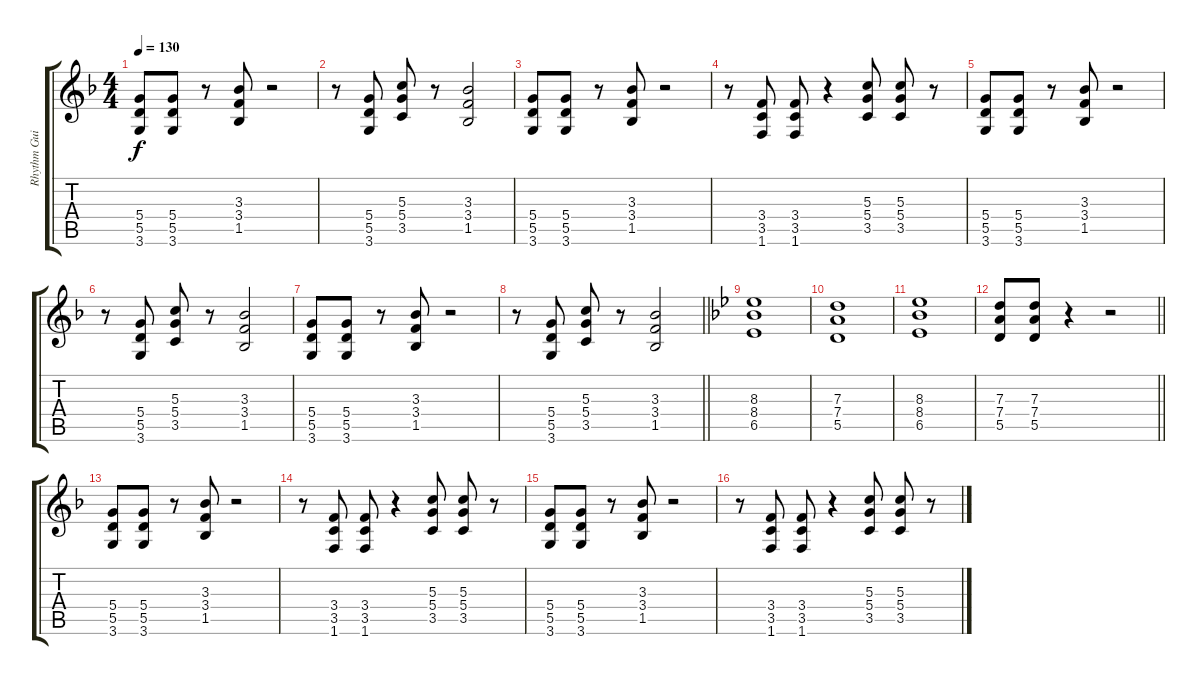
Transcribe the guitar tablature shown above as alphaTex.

\track ("Rhythm Guitar - Aldo Nova" "Rhythm Gui") {instrument distortionguitar}
\staff {score tabs}
\tuning (E4 B3 G3 D3 A2 E2) {hide}
\ts (4 4)
\tempo 130
\clef g2
\ks f
(5.4 5.5 3.6).8{dy f} (5.4 5.5 3.6).8 r.8 (3.3 3.4 1.5).8 r.2 |
r.8 (5.4 5.5 3.6).8 (5.3 5.4 3.5).8 r.8 (3.3 3.4 1.5).2 |
(5.4 5.5 3.6).8 (5.4 5.5 3.6).8 r.8 (3.3 3.4 1.5).8 r.2 |
r.8 (3.4 3.5 1.6).8 (3.4 3.5 1.6).8 r.4 (5.3 5.4 3.5).8 (5.3 5.4 3.5).8 r.8 |
(5.4 5.5 3.6).8 (5.4 5.5 3.6).8 r.8 (3.3 3.4 1.5).8 r.2 |
r.8 (5.4 5.5 3.6).8 (5.3 5.4 3.5).8 r.8 (3.3 3.4 1.5).2 |
(5.4 5.5 3.6).8 (5.4 5.5 3.6).8 r.8 (3.3 3.4 1.5).8 r.2 |
\barLineRight lightlight
r.8 (5.4 5.5 3.6).8 (5.3 5.4 3.5).8 r.8 (3.3 3.4 1.5).2 |
\ks bb
(8.3 8.4 6.5).1 |
(7.3 7.4 5.5).1 |
(8.3 8.4 6.5).1 |
\barLineRight lightlight
(7.3 7.4 5.5).8 (7.3 7.4 5.5).8 r.4 r.2 |
\ks f
(5.4 5.5 3.6).8 (5.4 5.5 3.6).8 r.8 (3.3 3.4 1.5).8 r.2 |
r.8 (3.4 3.5 1.6).8 (3.4 3.5 1.6).8 r.4 (5.3 5.4 3.5).8 (5.3 5.4 3.5).8 r.8 |
(5.4 5.5 3.6).8 (5.4 5.5 3.6).8 r.8 (3.3 3.4 1.5).8 r.2 |
r.8 (3.4 3.5 1.6).8 (3.4 3.5 1.6).8 r.4 (5.3 5.4 3.5).8 (5.3 5.4 3.5).8 r.8
